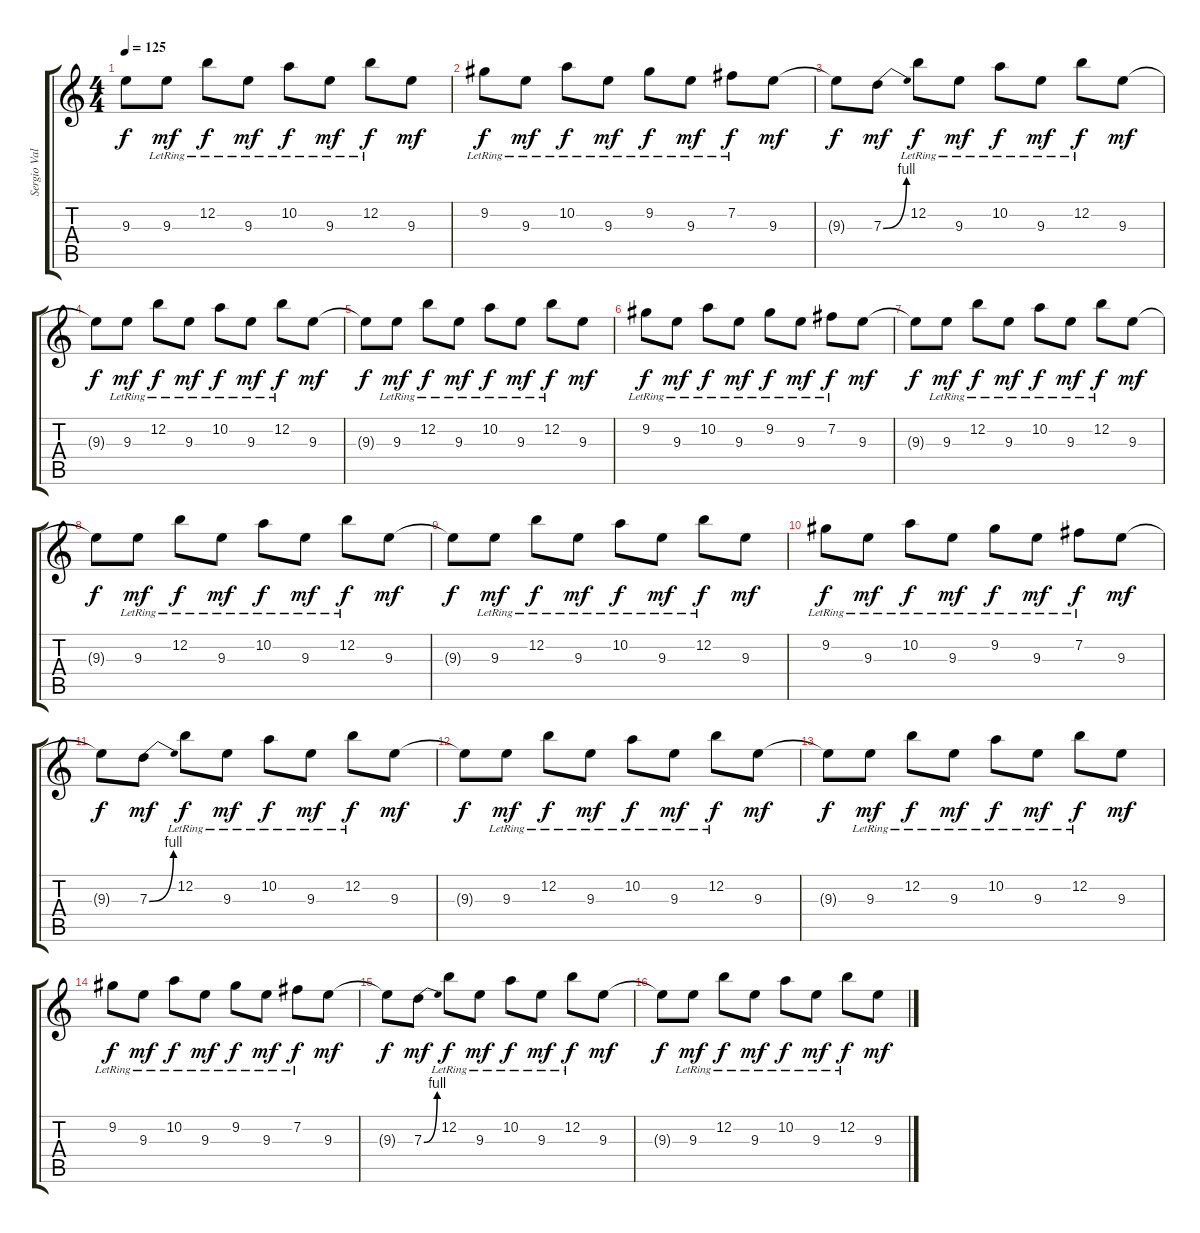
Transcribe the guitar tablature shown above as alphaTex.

\track ("Sergio Vallín" "Sergio Val") {instrument overdrivenguitar}
\staff {score tabs}
\tuning (E4 B3 G3 D3 A2 E2) {hide}
\ts (4 4)
\tempo 125
\clef g2
\ks c
9.3{t}.8{dy f} 9.3{lr}.8{dy mf} 12.2{lr}.8{dy f} 9.3{lr}.8{dy mf} 10.2{lr}.8{dy f} 9.3{lr}.8{dy mf} 12.2{lr}.8{dy f} 9.3.8{dy mf} |
9.2{lr}.8{dy f} 9.3{lr}.8{dy mf} 10.2{lr}.8{dy f} 9.3{lr}.8{dy mf} 9.2{lr}.8{dy f} 9.3{lr}.8{dy mf} 7.2{lr}.8{dy f} 9.3.8{dy mf} |
9.3{t}.8{dy f} 7.3{be (bend 0 0 60 4)}.8{dy mf} 12.2{lr}.8{dy f} 9.3{lr}.8{dy mf} 10.2{lr}.8{dy f} 9.3{lr}.8{dy mf} 12.2{lr}.8{dy f} 9.3.8{dy mf} |
9.3{t}.8{dy f} 9.3{lr}.8{dy mf} 12.2{lr}.8{dy f} 9.3{lr}.8{dy mf} 10.2{lr}.8{dy f} 9.3{lr}.8{dy mf} 12.2{lr}.8{dy f} 9.3.8{dy mf} |
9.3{t}.8{dy f} 9.3{lr}.8{dy mf} 12.2{lr}.8{dy f} 9.3{lr}.8{dy mf} 10.2{lr}.8{dy f} 9.3{lr}.8{dy mf} 12.2{lr}.8{dy f} 9.3.8{dy mf} |
9.2{lr}.8{dy f} 9.3{lr}.8{dy mf} 10.2{lr}.8{dy f} 9.3{lr}.8{dy mf} 9.2{lr}.8{dy f} 9.3{lr}.8{dy mf} 7.2{lr}.8{dy f} 9.3.8{dy mf} |
9.3{t}.8{dy f} 9.3{lr}.8{dy mf} 12.2{lr}.8{dy f} 9.3{lr}.8{dy mf} 10.2{lr}.8{dy f} 9.3{lr}.8{dy mf} 12.2{lr}.8{dy f} 9.3.8{dy mf} |
9.3{t}.8{dy f} 9.3{lr}.8{dy mf} 12.2{lr}.8{dy f} 9.3{lr}.8{dy mf} 10.2{lr}.8{dy f} 9.3{lr}.8{dy mf} 12.2{lr}.8{dy f} 9.3.8{dy mf} |
9.3{t}.8{dy f} 9.3{lr}.8{dy mf} 12.2{lr}.8{dy f} 9.3{lr}.8{dy mf} 10.2{lr}.8{dy f} 9.3{lr}.8{dy mf} 12.2{lr}.8{dy f} 9.3.8{dy mf} |
9.2{lr}.8{dy f} 9.3{lr}.8{dy mf} 10.2{lr}.8{dy f} 9.3{lr}.8{dy mf} 9.2{lr}.8{dy f} 9.3{lr}.8{dy mf} 7.2{lr}.8{dy f} 9.3.8{dy mf} |
9.3{t}.8{dy f} 7.3{be (bend 0 0 60 4)}.8{dy mf} 12.2{lr}.8{dy f} 9.3{lr}.8{dy mf} 10.2{lr}.8{dy f} 9.3{lr}.8{dy mf} 12.2{lr}.8{dy f} 9.3.8{dy mf} |
9.3{t}.8{dy f} 9.3{lr}.8{dy mf} 12.2{lr}.8{dy f} 9.3{lr}.8{dy mf} 10.2{lr}.8{dy f} 9.3{lr}.8{dy mf} 12.2{lr}.8{dy f} 9.3.8{dy mf} |
9.3{t}.8{dy f} 9.3{lr}.8{dy mf} 12.2{lr}.8{dy f} 9.3{lr}.8{dy mf} 10.2{lr}.8{dy f} 9.3{lr}.8{dy mf} 12.2{lr}.8{dy f} 9.3.8{dy mf} |
9.2{lr}.8{dy f} 9.3{lr}.8{dy mf} 10.2{lr}.8{dy f} 9.3{lr}.8{dy mf} 9.2{lr}.8{dy f} 9.3{lr}.8{dy mf} 7.2{lr}.8{dy f} 9.3.8{dy mf} |
9.3{t}.8{dy f} 7.3{be (bend 0 0 60 4)}.8{dy mf} 12.2{lr}.8{dy f} 9.3{lr}.8{dy mf} 10.2{lr}.8{dy f} 9.3{lr}.8{dy mf} 12.2{lr}.8{dy f} 9.3.8{dy mf} |
9.3{t}.8{dy f} 9.3{lr}.8{dy mf} 12.2{lr}.8{dy f} 9.3{lr}.8{dy mf} 10.2{lr}.8{dy f} 9.3{lr}.8{dy mf} 12.2{lr}.8{dy f} 9.3.8{dy mf}
